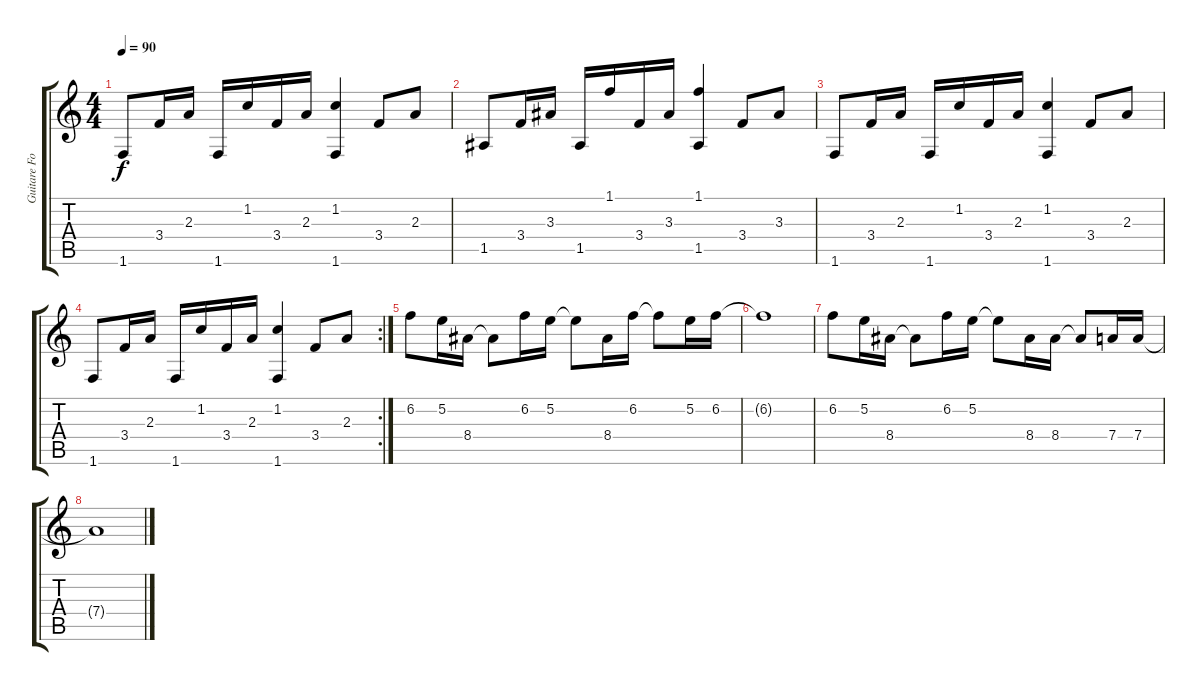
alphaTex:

\track ("Guitare Folk" "Guitare Fo") {instrument acousticguitarsteel}
\staff {score tabs}
\tuning (E4 B3 G3 D3 A2 E2) {hide}
\ts (4 4)
\tempo 90
\clef g2
\ks c
1.6.8{dy f} 3.4.16 2.3.16 1.6.16 1.2.16 3.4.16 2.3.16 (1.2 1.6).4 3.4.8 2.3.8 |
1.5.8 3.4.16 3.3.16 1.5.16 1.1.16 3.4.16 3.3.16 (1.1 1.5).4 3.4.8 3.3.8 |
1.6.8 3.4.16 2.3.16 1.6.16 1.2.16 3.4.16 2.3.16 (1.2 1.6).4 3.4.8 2.3.8 |
\rc 2
1.6.8 3.4.16 2.3.16 1.6.16 1.2.16 3.4.16 2.3.16 (1.2 1.6).4 3.4.8 2.3.8 |
6.2.8 5.2.16 8.4.16 8.4{t}.8 6.2.16 5.2.16 5.2{t}.8 8.4.16 6.2.16 6.2{t}.8 5.2.16 6.2.16 |
6.2{t}.1 |
6.2.8 5.2.16 8.4.16 8.4{t}.8 6.2.16 5.2.16 5.2{t}.8 8.4.16 8.4.16 8.4{t}.8 7.4.16 7.4.16 |
7.4{t}.1
